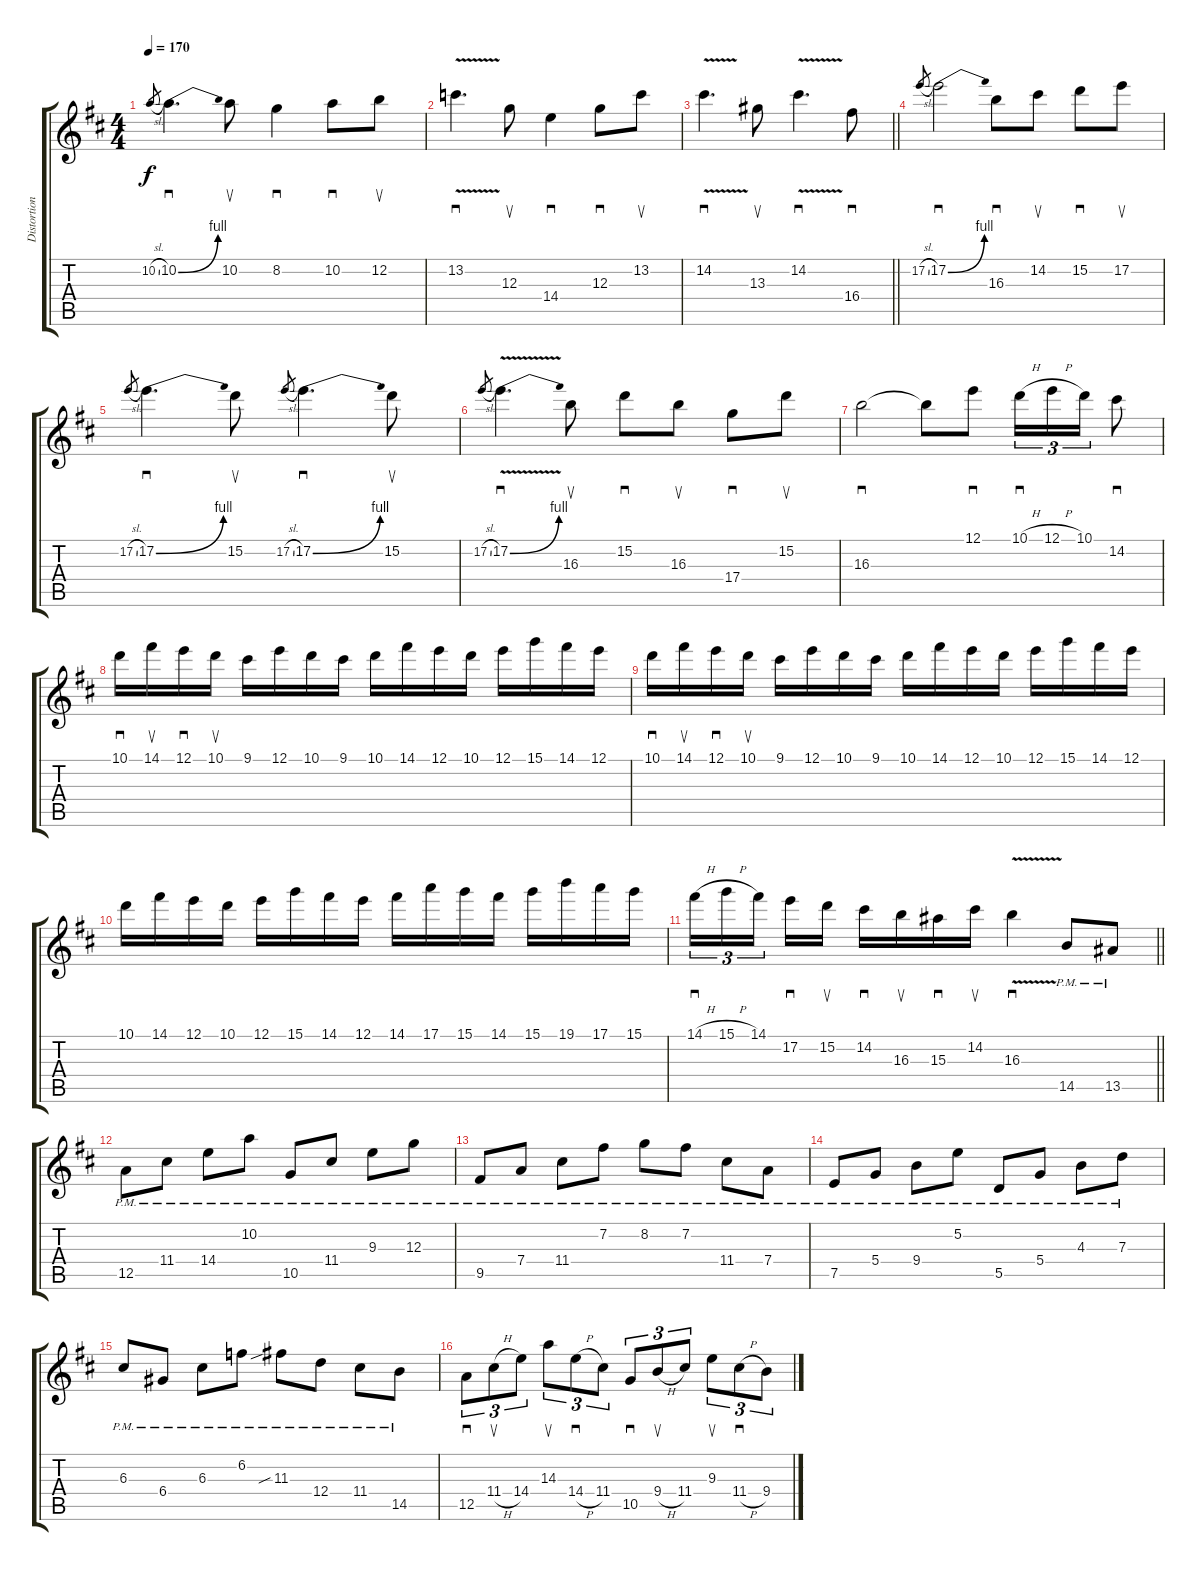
\track ("Distortion Guitar" "Distortion") {instrument overdrivenguitar}
\staff {score tabs}
\tuning (E4 B3 G3 D3 A2 E2) {hide}
\ts (4 4)
\tempo 170
\clef g2
\ks bminor
10.2{sl}.8{gr dy f} 10.2{be (bend 0 0 60 4)}.4{d sd} 10.2.8{su} 8.2.4{sd} 10.2.8{sd} 12.2.8{su} |
13.2{v}.4{d sd} 12.3.8{su} 14.4.4{sd} 12.3.8{sd} 13.2.8{su} |
\barLineRight lightlight
14.2{v}.4{d sd} 13.3.8{su} 14.2{v}.4{d sd} 16.4.8{sd} |
17.2{sl}.8{gr} 17.2{be (bend 0 0 60 4)}.2{sd} 16.3.8{sd} 14.2.8{su} 15.2.8{sd} 17.2.8{su} |
17.2{sl}.8{gr} 17.2{be (bend 0 0 60 4)}.4{d sd} 15.2.8{su} 17.2{sl}.8{gr} 17.2{be (bend 0 0 60 4)}.4{d sd} 15.2.8{su} |
17.2{sl}.8{gr} 17.2{be (bend 0 0 60 4) v}.4{d sd} 16.3.8{su} 15.2.8{sd} 16.3.8{su} 17.4.8{sd} 15.2.8{su} |
16.3.2{sd} 16.3{t}.8 12.1.8{sd} 10.1{h}.16{sd tu (3 2)} 12.1{h}.16{tu (3 2)} 10.1.16{tu (3 2)} 14.2.8{sd} |
10.1.16{sd} 14.1.16{su} 12.1.16{sd} 10.1.16{su} 9.1.16 12.1.16 10.1.16 9.1.16 10.1.16 14.1.16 12.1.16 10.1.16 12.1.16 15.1.16 14.1.16 12.1.16 |
10.1.16{sd} 14.1.16{su} 12.1.16{sd} 10.1.16{su} 9.1.16 12.1.16 10.1.16 9.1.16 10.1.16 14.1.16 12.1.16 10.1.16 12.1.16 15.1.16 14.1.16 12.1.16 |
10.1.16 14.1.16 12.1.16 10.1.16 12.1.16 15.1.16 14.1.16 12.1.16 14.1.16 17.1.16 15.1.16 14.1.16 15.1.16 19.1.16 17.1.16 15.1.16 |
\barLineRight lightlight
14.1{h}.16{sd tu (3 2)} 15.1{h}.16{tu (3 2)} 14.1.16{tu (3 2) beam splitsecondary} 17.2.16{sd} 15.2.16{su} 14.2.16{sd} 16.3.16{su} 15.3.16{sd} 14.2.16{su} 16.3{v}.4{sd} 14.5{pm}.8 13.5{pm}.8 |
12.5{pm}.8 11.4{pm}.8 14.4{pm}.8 10.2{pm}.8 10.5{pm}.8 11.4{pm}.8 9.3{pm}.8 12.3{pm}.8 |
9.5{pm}.8 7.4{pm}.8 11.4{pm}.8 7.2{pm}.8 8.2{pm}.8 7.2{pm}.8 11.4{pm}.8 7.4{pm}.8 |
7.5{pm}.8 5.4{pm}.8 9.4{pm}.8 5.2{pm}.8 5.5{pm}.8 5.4{pm}.8 4.3{pm}.8 7.3{pm}.8 |
6.3{pm}.8 6.4{pm}.8 6.3{pm}.8 6.2{pm}.8 11.3{sib pm}.8 12.4{pm}.8 11.4{pm}.8 14.5{pm}.8 |
12.5.8{sd tu (3 2)} 11.4{h}.8{su tu (3 2)} 14.4.8{tu (3 2)} 14.3.8{su tu (3 2)} 14.4{h}.8{sd tu (3 2)} 11.4.8{tu (3 2)} 10.5.8{sd tu (3 2)} 9.4{h}.8{su tu (3 2)} 11.4.8{tu (3 2)} 9.3.8{su tu (3 2)} 11.4{h}.8{sd tu (3 2)} 9.4.8{tu (3 2)}
